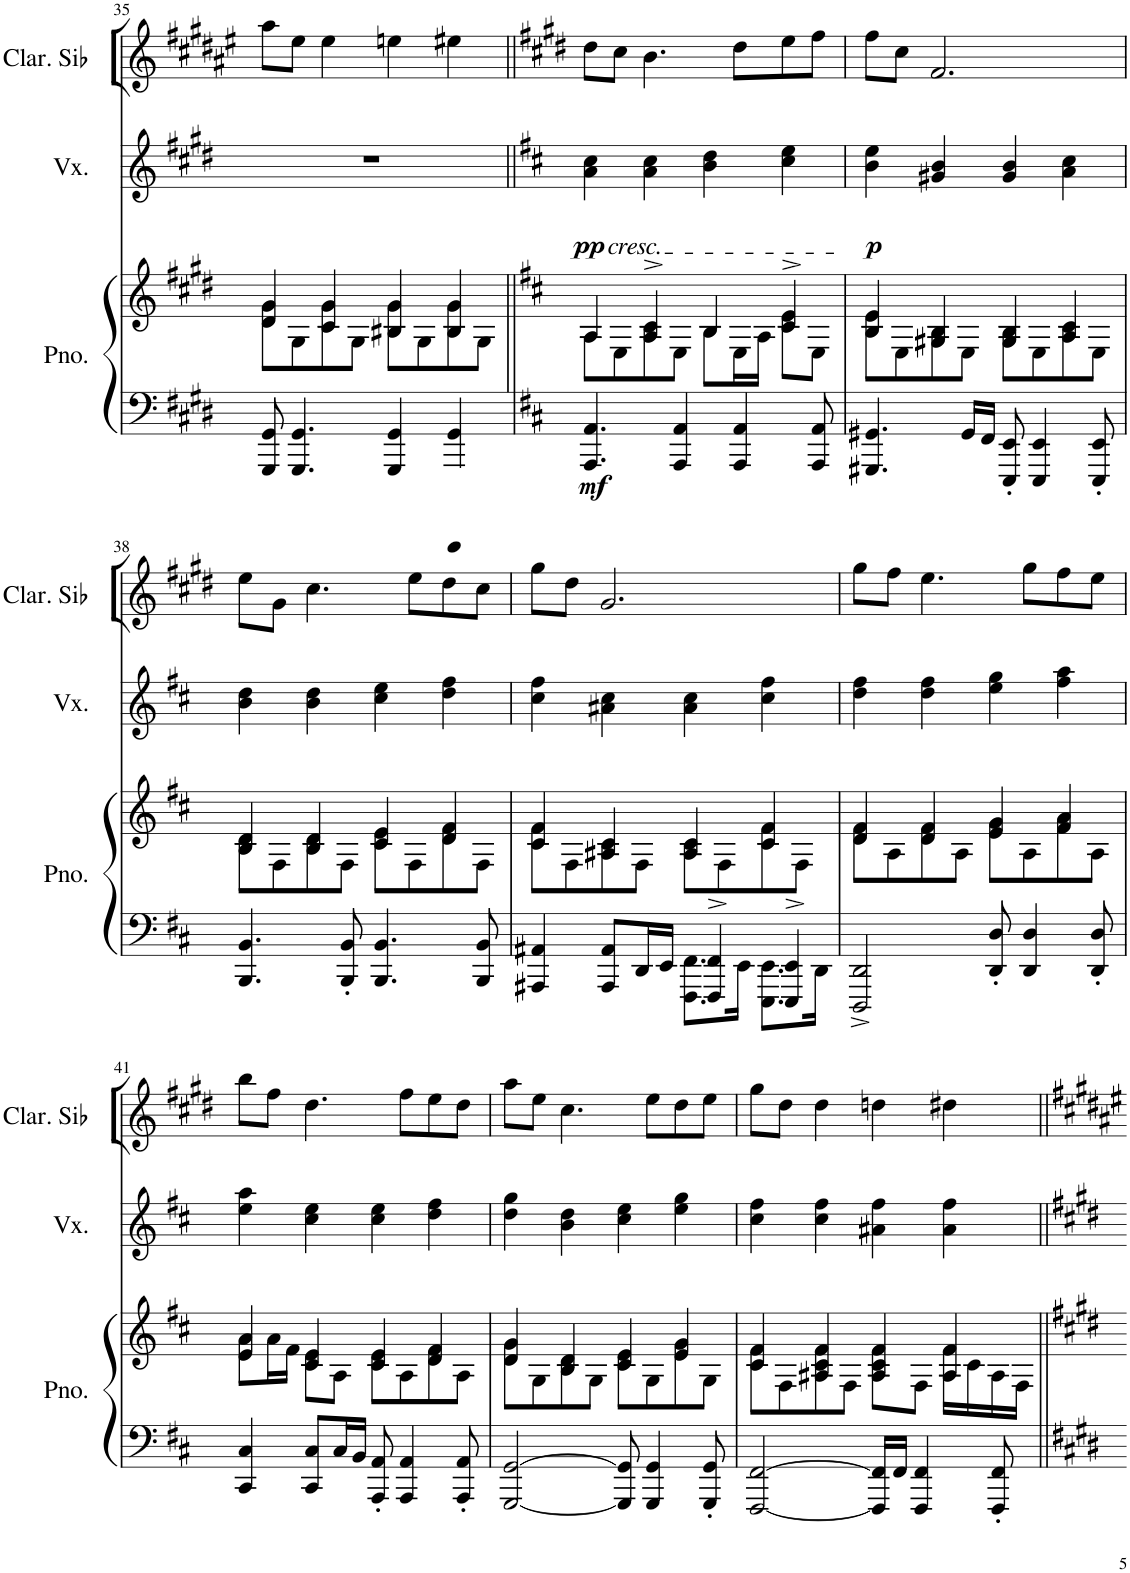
**kern	**kern	**dynam	**kern	**dynam	**kern
*part3	*part3	*part3	*part2	*part2	*part1
*staff4	*staff3	*staff3/4	*staff2	*staff2	*staff1
*I"Piano	*	*	*I"Voix	*	*I"Clarinette en Sib
*I'Pno.	*	*	*I'Vx.	*	*I'Clar. Sib
!!LO:PB:g=z
*clefF4	*clefG2	*	*clefG2	*	*clefG2
*	*	*	*	*	*Trd1c2
*k[f#c#g#d#]	*k[f#c#g#d#]	*	*k[f#c#g#d#]	*	*k[f#c#g#d#a#e#]
*M4/4	*M4/4	*	*M4/4	*	*M4/4
=35	=35	=35	=35	=35	=35
*	*^	*	*	*	*
8GGG#/ 8GG#/	4d#/ 4g#/	8d#\ 8g#\L	.	1r	.	8aa#\L
4.GGG#/ 4.GG#/	.	8G#\	.	.	.	8ee#\J
.	4c#/ 4g#/	8c#\ 8g#\	.	.	.	4ee#\
.	.	8G#\J	.	.	.	.
4GGG#/ 4GG#/	4B#X/ 4g#/	8B#\ 8g#\L	.	.	.	4een\
.	.	8G#\	.	.	.	.
4GGG#/ 4GG#/	4B#/ 4g#/	8B#\ 8g#\	.	.	.	4ee#X\
.	.	8G#\J	.	.	.	.
=36||	=36||	=36||	=36||	=36||	=36||	=36||
*k[f#c#]	*k[f#c#]	*	*	*k[f#c#]	*	*k[f#c#g#d#]
!	!	!	!	!LO:TX:b:i:t=cresc.	!	!
!	!	!	!LO:DY:b=2	!	!LO:DY:b	!
4.AAA/ 4.AA/	4A/	8A\L	mf	4a\ 4cc#\	pp	8dd#\L
.	.	8E\	.	.	.	8cc#\J
.	4A/^ 4c#/^	8A\ 8c#\	.	4a\ 4cc#\	.	4.b\
4AAA/ 4AA/	.	8E\J	.	.	.	.
.	4B/	8B\L	.	4b\ 4dd\	.	.
4AAA/ 4AA/	.	16E\L	.	.	.	8dd#\L
.	.	16A\JJ	.	.	.	.
.	4c#/^ 4e/^	8c#\ 8e\L	.	4cc#\ 4ee\	.	8ee\
8AAA/ 8AA/	.	8E\J	.	.	.	8ff#\J
=37	=37	=37	=37	=37	=37	=37
!	!	!	!	!	!LO:DY:b	!
4.GGG#X/ 4.GG#X/	4B/ 4e/	8B\ 8e\L	.	4b\ 4ee\	p	8ff#\L
.	.	8E\	.	.	.	8cc#\J
.	4G#X/ 4B/	8G#\ 8B\	.	4g#X/ 4b/	.	2.f#/
16GG#/LL	.	8E\J	.	.	.	.
16FF#/JJ	.	.	.	.	.	.
8EEE/' 8EE/'	4G#/ 4B/	8G#\ 8B\L	.	4g#/ 4b/	.	.
4EEE/ 4EE/	.	8E\	.	.	.	.
.	4A/ 4c#/	8A\ 8c#\	.	4a\ 4cc#\	.	.
8EEE/' 8EE/'	.	8E\J	.	.	.	.
!!LO:LB:g=z
=38	=38	=38	=38	=38	=38	=38
4.BBB/ 4.BB/	4B/ 4d/	8B\ 8d\L	.	4b\ 4dd\	.	8ee\L
.	.	8F#\	.	.	.	8g#\J
.	4B/ 4d/	8B\ 8d\	.	4b\ 4dd\	.	4.cc#\
8BBB/' 8BB/'	.	8F#\J	.	.	.	.
4.BBB/ 4.BB/	4c#/ 4e/	8c#\ 8e\L	.	4cc#\ 4ee\	.	.
.	.	8F#\	.	.	.	8ee\L
.	4d/ 4f#/	8d\ 8f#\	.	4dd\ 4ff#\	.	8dd#\
8BBB/ 8BB/	.	8F#\J	.	.	.	8cc#\J
=39	=39	=39	=39	=39	=39	=39
*^	*	*	*	*	*	*
4AAA#X/ 4AA#X/	2ryy	4c#/ 4f#/	8c#\ 8f#\L	.	4cc#\ 4ff#\	.	8gg#\L
.	.	.	8F#\	.	.	.	8dd#\J
8AAA#/ 8AA#/L	.	4A#X/ 4c#/	8A#\ 8c#\	.	4a#X\ 4cc#\	.	2.g#/
16DD/L	.	.	8F#\J	.	.	.	.
16EE/JJ	.	.	.	.	.	.	.
4FFF#/^ 4FF#/^	8.FFF#\ 8.FF#\L	4A#/ 4c#/	8A#\ 8c#\L	.	4a#\ 4cc#\	.	.
.	.	.	8F#\	.	.	.	.
.	16EE\Jk	.	.	.	.	.	.
4EEE/^ 4EE/^	8.EEE\ 8.EE\L	4c#/ 4f#/	8c#\ 8f#\	.	4cc#\ 4ff#\	.	.
.	.	.	8F#\J	.	.	.	.
.	16DD\Jk	.	.	.	.	.	.
*v	*v	*	*	*	*	*	*
=40	=40	=40	=40	=40	=40	=40
2DDD/^ 2DD/^	4d/ 4f#/	8d\ 8f#\L	.	4dd\ 4ff#\	.	8gg#\L
.	.	8A\	.	.	.	8ff#\J
.	4d/ 4f#/	8d\ 8f#\	.	4dd\ 4ff#\	.	4.ee\
.	.	8A\J	.	.	.	.
8DD/' 8D/'	4e/ 4g/	8e\ 8g\L	.	4ee\ 4gg\	.	.
4DD/ 4D/	.	8A\	.	.	.	8gg#\L
.	4f#/ 4a/	8f#\ 8a\	.	4ff#\ 4aa\	.	8ff#\
8DD/' 8D/'	.	8A\J	.	.	.	8ee\J
!!LO:LB:g=z
=41	=41	=41	=41	=41	=41	=41
4CC#/ 4C#/	4e/ 4a/	8e\ 8a\L	.	4ee\ 4aa\	.	8bb\L
.	.	16a\L	.	.	.	8ff#\J
.	.	16f#\JJ	.	.	.	.
8CC#/ 8C#/L	4c#/ 4e/	8c#\ 8e\L	.	4cc#\ 4ee\	.	4.dd#\
16C#/L	.	8A\J	.	.	.	.
16BB/JJ	.	.	.	.	.	.
8AAA/' 8AA/'	4c#/ 4e/	8c#\ 8e\L	.	4cc#\ 4ee\	.	.
4AAA/ 4AA/	.	8A\	.	.	.	8ff#\L
.	4d/ 4f#/	8d\ 8f#\	.	4dd\ 4ff#\	.	8ee\
8AAA/' 8AA/'	.	8A\J	.	.	.	8dd#\J
=42	=42	=42	=42	=42	=42	=42
[2GGG/ [2GG/	4d/ 4g/	8d\ 8g\L	.	4dd\ 4gg\	.	8aa\L
.	.	8G\	.	.	.	8ee\J
.	4B/ 4d/	8B\ 8d\	.	4b\ 4dd\	.	4.cc#\
.	.	8G\J	.	.	.	.
8GGG/] 8GG/]	4c#/ 4e/	8c#\ 8e\L	.	4cc#\ 4ee\	.	.
4GGG/ 4GG/	.	8G\	.	.	.	8ee\L
.	4e/ 4g/	8e\ 8g\	.	4ee\ 4gg\	.	8dd#\
8GGG/' 8GG/'	.	8G\J	.	.	.	8ee\J
=43	=43	=43	=43	=43	=43	=43
[2FFF#/ [2FF#/	4c#/ 4f#/	8c#\ 8f#\L	.	4cc#\ 4ff#\	.	8gg#\L
.	.	8F#\	.	.	.	8dd#\J
.	4A#X/ 4c#/ 4f#/	8A#\ 8c#\ 8f#\	.	4cc#\ 4ff#\	.	4dd#\
.	.	8F#\J	.	.	.	.
16FFF#/] 16FF#/]LL	4A#/ 4c#/ 4f#/	8A#\ 8c#\ 8f#\L	.	4a#X\ 4ff#\	.	4ddn\
16FF#/JJ	.	.	.	.	.	.
4FFF#/ 4FF#/	.	8F#\J	.	.	.	.
.	4A#/ 4f#/	16A#\ 16f#\LL	.	4a#\ 4ff#\	.	4dd#X\
.	.	16c#\	.	.	.	.
8FFF#/' 8FF#/'	.	16A#\	.	.	.	.
.	.	16F#\JJ	.	.	.	.
*	*v	*v	*	*	*	*
=||	=||	=||	=||	=||	=||
*-	*-	*-	*-	*-	*-
